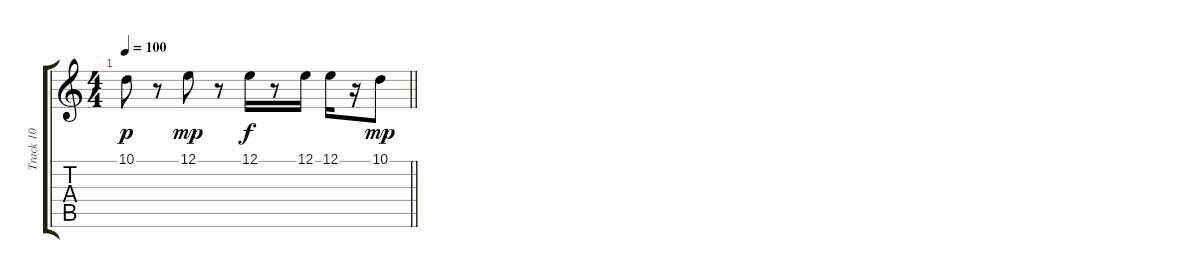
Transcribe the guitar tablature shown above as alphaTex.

\track ("Track 10" "Track 10") {instrument lead8bassandlead}
\staff {score tabs}
\tuning (E4 B3 G3 D3 A2 E2) {hide}
\ts (4 4)
\tempo 100
\clef g2
\barLineRight lightlight
\ks c
10.1.8{dy p} r.8 12.1.8{dy mp} r.8 12.1.16{dy f} r.8 12.1.16 12.1.16 r.16 10.1.8{dy mp}
